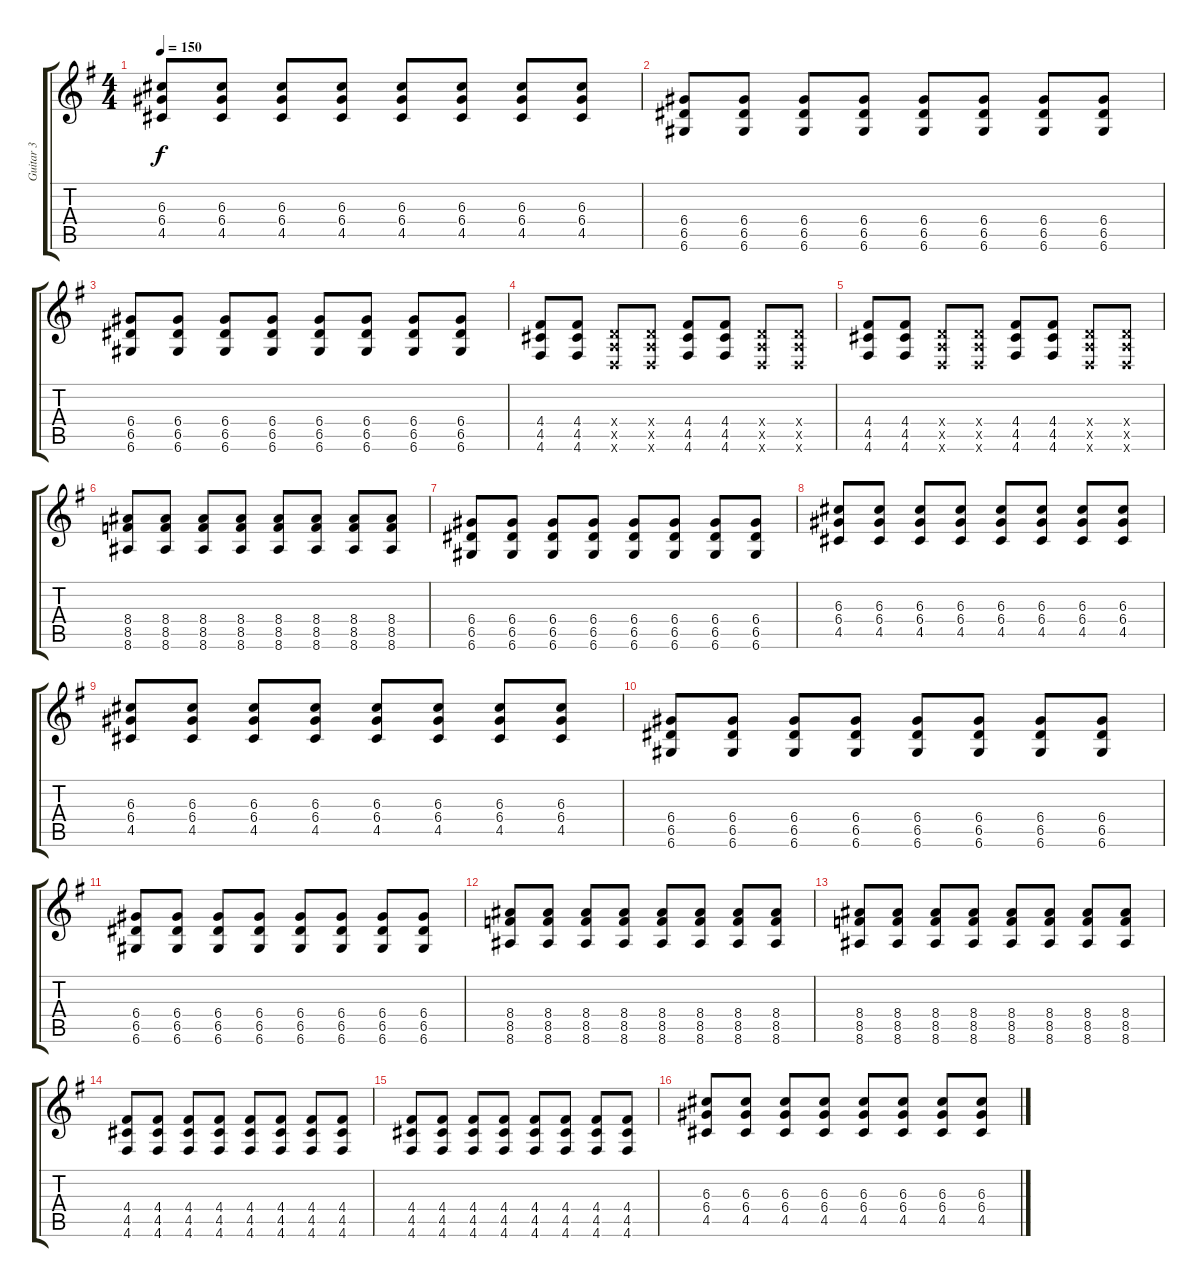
\track ("Guitar 3" "Guitar 3") {instrument distortionguitar}
\staff {score tabs}
\tuning (E4 B3 G3 D3 A2 D2) {hide}
\ts (4 4)
\tempo 150
\clef g2
\ks eminor
(6.3 6.4 4.5).8{dy f} (6.3 6.4 4.5).8 (6.3 6.4 4.5).8 (6.3 6.4 4.5).8 (6.3 6.4 4.5).8 (6.3 6.4 4.5).8 (6.3 6.4 4.5).8 (6.3 6.4 4.5).8 |
(6.4 6.5 6.6).8 (6.4 6.5 6.6).8 (6.4 6.5 6.6).8 (6.4 6.5 6.6).8 (6.4 6.5 6.6).8 (6.4 6.5 6.6).8 (6.4 6.5 6.6).8 (6.4 6.5 6.6).8 |
(6.4 6.5 6.6).8 (6.4 6.5 6.6).8 (6.4 6.5 6.6).8 (6.4 6.5 6.6).8 (6.4 6.5 6.6).8 (6.4 6.5 6.6).8 (6.4 6.5 6.6).8 (6.4 6.5 6.6).8 |
(4.4 4.5 4.6).8 (4.4 4.5 4.6).8 (0.4{x} 0.5{x} 0.6{x}).8 (0.4{x} 0.5{x} 0.6{x}).8 (4.4 4.5 4.6).8 (4.4 4.5 4.6).8 (0.4{x} 0.5{x} 0.6{x}).8 (0.4{x} 0.5{x} 0.6{x}).8 |
(4.4 4.5 4.6).8 (4.4 4.5 4.6).8 (0.4{x} 0.5{x} 0.6{x}).8 (0.4{x} 0.5{x} 0.6{x}).8 (4.4 4.5 4.6).8 (4.4 4.5 4.6).8 (0.4{x} 0.5{x} 0.6{x}).8 (0.4{x} 0.5{x} 0.6{x}).8 |
(8.4 8.5 8.6).8 (8.4 8.5 8.6).8 (8.4 8.5 8.6).8 (8.4 8.5 8.6).8 (8.4 8.5 8.6).8 (8.4 8.5 8.6).8 (8.4 8.5 8.6).8 (8.4 8.5 8.6).8 |
(6.4 6.5 6.6).8 (6.4 6.5 6.6).8 (6.4 6.5 6.6).8 (6.4 6.5 6.6).8 (6.4 6.5 6.6).8 (6.4 6.5 6.6).8 (6.4 6.5 6.6).8 (6.4 6.5 6.6).8 |
(6.3 6.4 4.5).8 (6.3 6.4 4.5).8 (6.3 6.4 4.5).8 (6.3 6.4 4.5).8 (6.3 6.4 4.5).8 (6.3 6.4 4.5).8 (6.3 6.4 4.5).8 (6.3 6.4 4.5).8 |
(6.3 6.4 4.5).8 (6.3 6.4 4.5).8 (6.3 6.4 4.5).8 (6.3 6.4 4.5).8 (6.3 6.4 4.5).8 (6.3 6.4 4.5).8 (6.3 6.4 4.5).8 (6.3 6.4 4.5).8 |
(6.4 6.5 6.6).8 (6.4 6.5 6.6).8 (6.4 6.5 6.6).8 (6.4 6.5 6.6).8 (6.4 6.5 6.6).8 (6.4 6.5 6.6).8 (6.4 6.5 6.6).8 (6.4 6.5 6.6).8 |
(6.4 6.5 6.6).8 (6.4 6.5 6.6).8 (6.4 6.5 6.6).8 (6.4 6.5 6.6).8 (6.4 6.5 6.6).8 (6.4 6.5 6.6).8 (6.4 6.5 6.6).8 (6.4 6.5 6.6).8 |
(8.4 8.5 8.6).8 (8.4 8.5 8.6).8 (8.4 8.5 8.6).8 (8.4 8.5 8.6).8 (8.4 8.5 8.6).8 (8.4 8.5 8.6).8 (8.4 8.5 8.6).8 (8.4 8.5 8.6).8 |
(8.4 8.5 8.6).8 (8.4 8.5 8.6).8 (8.4 8.5 8.6).8 (8.4 8.5 8.6).8 (8.4 8.5 8.6).8 (8.4 8.5 8.6).8 (8.4 8.5 8.6).8 (8.4 8.5 8.6).8 |
(4.4 4.5 4.6).8 (4.4 4.5 4.6).8 (4.4 4.5 4.6).8 (4.4 4.5 4.6).8 (4.4 4.5 4.6).8 (4.4 4.5 4.6).8 (4.4 4.5 4.6).8 (4.4 4.5 4.6).8 |
(4.4 4.5 4.6).8 (4.4 4.5 4.6).8 (4.4 4.5 4.6).8 (4.4 4.5 4.6).8 (4.4 4.5 4.6).8 (4.4 4.5 4.6).8 (4.4 4.5 4.6).8 (4.4 4.5 4.6).8 |
(6.3 6.4 4.5).8 (6.3 6.4 4.5).8 (6.3 6.4 4.5).8 (6.3 6.4 4.5).8 (6.3 6.4 4.5).8 (6.3 6.4 4.5).8 (6.3 6.4 4.5).8 (6.3 6.4 4.5).8
